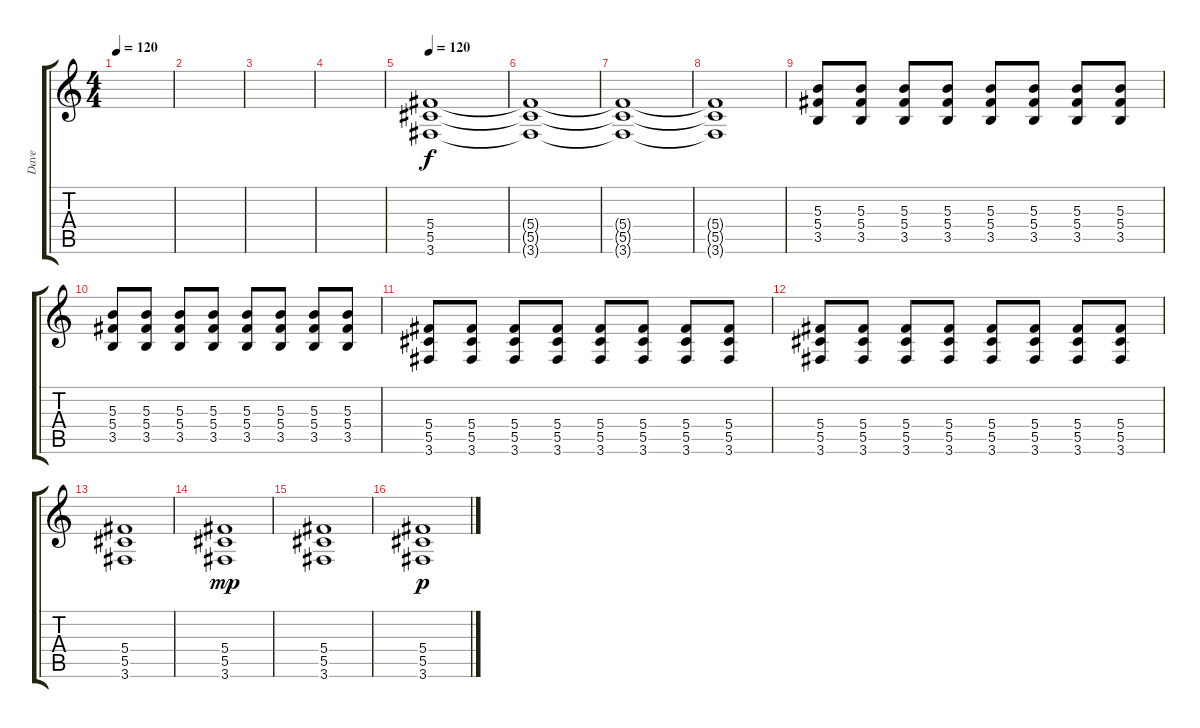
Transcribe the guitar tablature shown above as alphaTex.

\track ("Dave" "Dave") {instrument overdrivenguitar}
\staff {score tabs}
\tuning (Eb4 Bb3 Gb3 Db3 Ab2 Eb2) {hide}
\ts (4 4)
\tempo 120
\clef g2
\ks c
|
|
|
|
\tempo 120
(5.4 5.5 3.6).1 |
(5.4{t} 5.5{t} 3.6{t}).1 |
(5.4{t} 5.5{t} 3.6{t}).1 |
(5.4{t} 5.5{t} 3.6{t}).1 |
(5.3 5.4 3.5).8 (5.3 5.4 3.5).8 (5.3 5.4 3.5).8 (5.3 5.4 3.5).8 (5.3 5.4 3.5).8 (5.3 5.4 3.5).8 (5.3 5.4 3.5).8 (5.3 5.4 3.5).8 |
(5.3 5.4 3.5).8 (5.3 5.4 3.5).8 (5.3 5.4 3.5).8 (5.3 5.4 3.5).8 (5.3 5.4 3.5).8 (5.3 5.4 3.5).8 (5.3 5.4 3.5).8 (5.3 5.4 3.5).8 |
(5.4 5.5 3.6).8 (5.4 5.5 3.6).8 (5.4 5.5 3.6).8 (5.4 5.5 3.6).8 (5.4 5.5 3.6).8 (5.4 5.5 3.6).8 (5.4 5.5 3.6).8 (5.4 5.5 3.6).8 |
(5.4 5.5 3.6).8 (5.4 5.5 3.6).8 (5.4 5.5 3.6).8 (5.4 5.5 3.6).8 (5.4 5.5 3.6).8 (5.4 5.5 3.6).8 (5.4 5.5 3.6).8 (5.4 5.5 3.6).8 |
(5.4 5.5 3.6).1 |
(5.4 5.5 3.6).1{dy mp} |
(5.4 5.5 3.6).1 |
(5.4 5.5 3.6).1{dy p}
